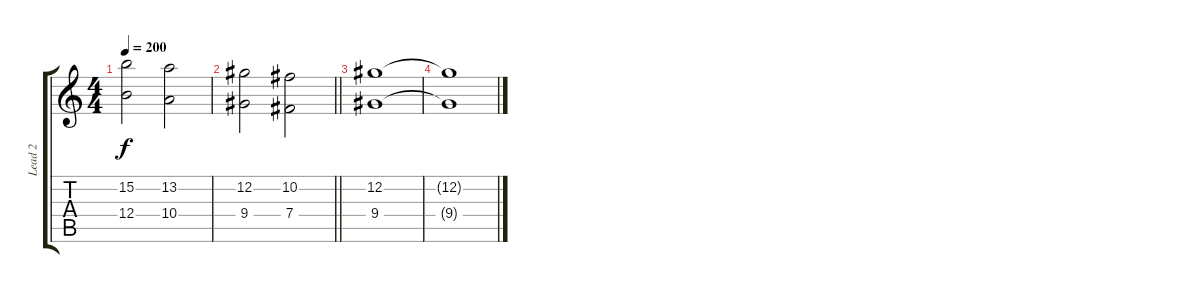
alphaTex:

\track ("Lead 2 " "Lead 2 ") {instrument distortionguitar}
\staff {score tabs}
\tuning (Db4 Ab3 E3 B2 Gb2 Db2) {hide}
\ts (4 4)
\tempo 200
\clef g2
\ks c
(15.2 12.4).2{dy f} (13.2 10.4).2 |
\barLineRight lightlight
(12.2 9.4).2 (10.2 7.4).2 |
(12.2 9.4).1 |
(12.2{t} 9.4{t}).1
